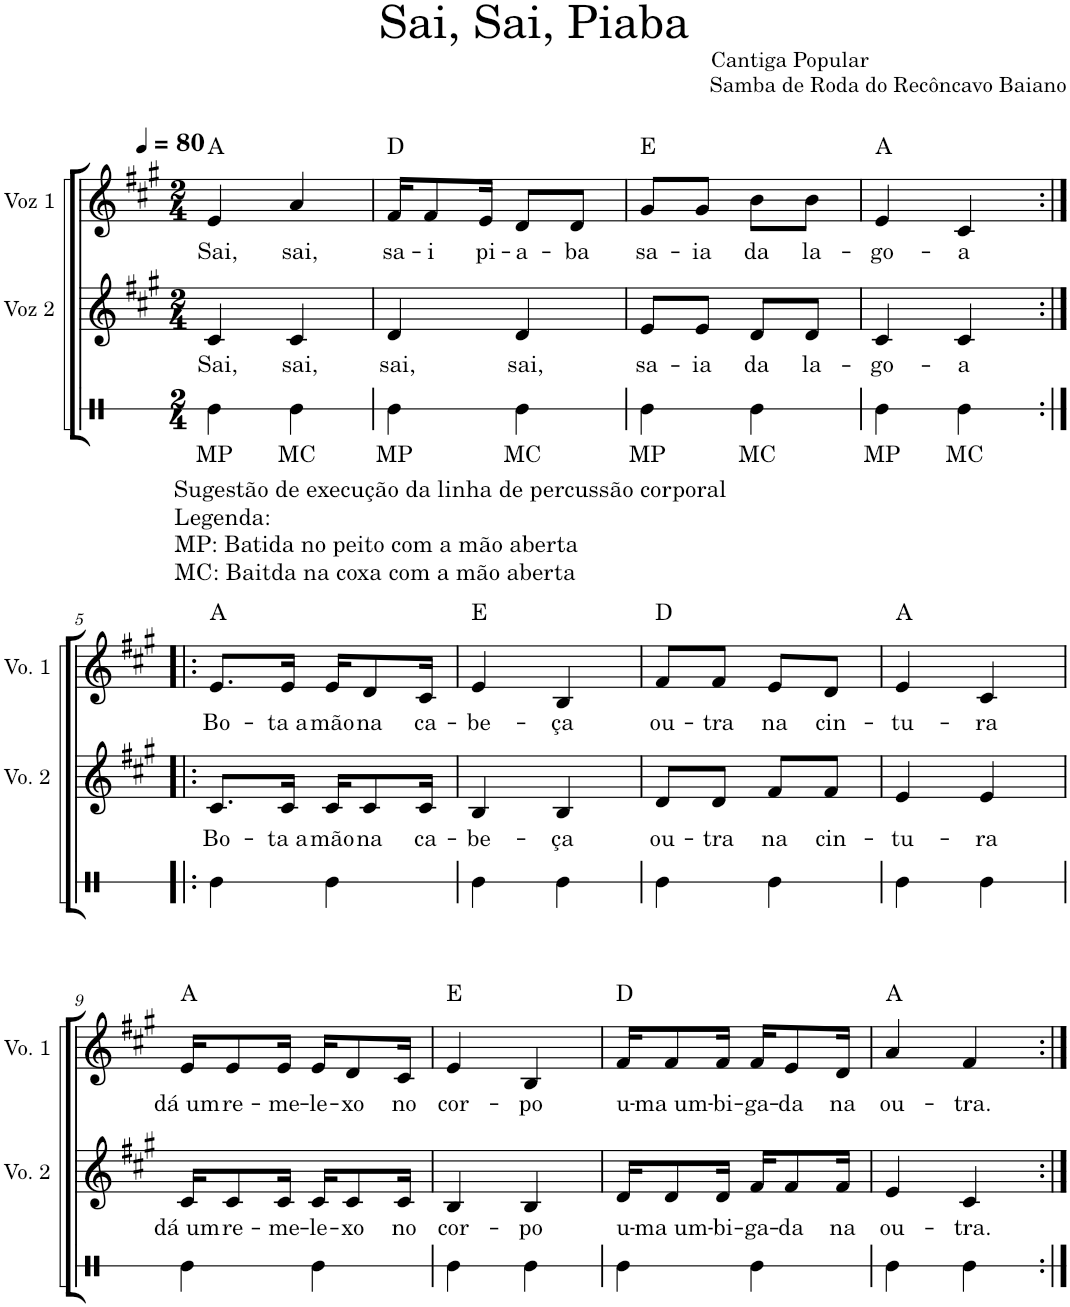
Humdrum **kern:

**kern	**text	**kern	**text	**kern	**text	**harte
*part3	*part3	*part2	*part2	*part1	*part1	*part1
*staff3	*staff3	*staff2	*staff2	*staff1	*staff1	*
*I"Voz 3	*	*I"Voz 2	*	*I"Voz 1	*	*
*	*	*I'Vo. 2	*	*I'Vo. 1	*	*
*stria1	*	*	*	*	*	*
*clefX	*	*clefG2	*	*clefG2	*	*
*k[f#c#g#]	*	*k[f#c#g#]	*	*k[f#c#g#]	*	*
*M2/4	*	*M2/4	*	*M2/4	*	*
*MM80	*	*MM80	*	*MM80	*	*
=1	=1	=1	=1	=1	=1	=1
!LO:TX:b:t=Sugestão de execução da linha de percussão corporal	!	!	!	!	!	!
!LO:TX:b:t=Legenda&colon;	!	!	!	!	!	!
!LO:TX:b:t=MP&colon; Batida no peito com a mão aberta	!	!	!	!	!	!
!LO:TX:b:t=MC&colon; Baitda na coxa com a mão aberta	!	!	!	!	!	!
!	!LO:LY:b	!	!LO:LY:b	!	!LO:LY:b	!
4Re\	MP	4c#/	Sai,	4e/	Sai,	A:maj
!	!LO:LY:b	!	!LO:LY:b	!	!LO:LY:b	!
4Re\	MC	4c#/	sai,	4a/	sai,	.
=2	=2	=2	=2	=2	=2	=2
!	!LO:LY:b	!	!LO:LY:b	!	!LO:LY:b	!
4Re\	MP	4d/	sai,	16f#/KL	sa-	D:maj
!	!	!	!	!	!LO:LY:b	!
.	.	.	.	8f#/	-i	.
!	!	!	!	!	!LO:LY:b	!
.	.	.	.	16e/Jk	pi-	.
!	!LO:LY:b	!	!LO:LY:b	!	!LO:LY:b	!
4Re\	MC	4d/	sai,	8d/L	-a-	.
!	!	!	!	!	!LO:LY:b	!
.	.	.	.	8d/J	-ba	.
=3	=3	=3	=3	=3	=3	=3
!	!LO:LY:b	!	!LO:LY:b	!	!LO:LY:b	!
4Re\	MP	8e/L	sa-	8g#/L	sa-	E:maj
!	!	!	!LO:LY:b	!	!LO:LY:b	!
.	.	8e/J	-ia	8g#/J	-ia	.
!	!LO:LY:b	!	!LO:LY:b	!	!LO:LY:b	!
4Re\	MC	8d/L	da	8b\L	da	.
!	!	!	!LO:LY:b	!	!LO:LY:b	!
.	.	8d/J	la-	8b\J	la-	.
=4	=4	=4	=4	=4	=4	=4
!	!LO:LY:b	!	!LO:LY:b	!	!LO:LY:b	!
4Re\	MP	4c#/	-go-	4e/	-go-	A:maj
!	!LO:LY:b	!	!LO:LY:b	!	!LO:LY:b	!
4Re\	MC	4c#/	-a	4c#/	-a	.
!!LO:LB:g=z
=5:|!|:	=5:|!|:	=5:|!|:	=5:|!|:	=5:|!|:	=5:|!|:	=5:|!|:
!	!	!	!LO:LY:b	!	!LO:LY:b	!
4Re\	.	8.c#/L	Bo-	8.e/L	Bo-	A:maj
!	!	!	!LO:LY:b	!	!LO:LY:b	!
.	.	16c#/Jk	-ta a	16e/Jk	-ta a	.
!	!	!	!LO:LY:b	!	!LO:LY:b	!
4Re\	.	16c#/KL	mão	16e/KL	mão	.
!	!	!	!LO:LY:b	!	!LO:LY:b	!
.	.	8c#/	na	8d/	na	.
!	!	!	!LO:LY:b	!	!LO:LY:b	!
.	.	16c#/Jk	ca-	16c#/Jk	ca-	.
=6	=6	=6	=6	=6	=6	=6
!	!	!	!LO:LY:b	!	!LO:LY:b	!
4Re\	.	4B/	-be-	4e/	-be-	E:maj
!	!	!	!LO:LY:b	!	!LO:LY:b	!
4Re\	.	4B/	-ça	4B/	-ça	.
=7	=7	=7	=7	=7	=7	=7
!	!	!	!LO:LY:b	!	!LO:LY:b	!
4Re\	.	8d/L	ou-	8f#/L	ou-	D:maj
!	!	!	!LO:LY:b	!	!LO:LY:b	!
.	.	8d/J	-tra	8f#/J	-tra	.
!	!	!	!LO:LY:b	!	!LO:LY:b	!
4Re\	.	8f#/L	na	8e/L	na	.
!	!	!	!LO:LY:b	!	!LO:LY:b	!
.	.	8f#/J	cin-	8d/J	cin-	.
=8	=8	=8	=8	=8	=8	=8
!	!	!	!LO:LY:b	!	!LO:LY:b	!
4Re\	.	4e/	-tu-	4e/	-tu-	A:maj
!	!	!	!LO:LY:b	!	!LO:LY:b	!
4Re\	.	4e/	-ra	4c#/	-ra	.
!!LO:LB:g=z
=9	=9	=9	=9	=9	=9	=9
!	!	!	!LO:LY:b	!	!LO:LY:b	!
4Re\	.	16c#/KL	dá um	16e/KL	dá um	A:maj
!	!	!	!LO:LY:b	!	!LO:LY:b	!
.	.	8c#/	re-	8e/	re-	.
!	!	!	!LO:LY:b	!	!LO:LY:b	!
.	.	16c#/Jk	-me-	16e/Jk	-me-	.
!	!	!	!LO:LY:b	!	!LO:LY:b	!
4Re\	.	16c#/KL	-le-	16e/KL	-le-	.
!	!	!	!LO:LY:b	!	!LO:LY:b	!
.	.	8c#/	-xo	8d/	-xo	.
!	!	!	!LO:LY:b	!	!LO:LY:b	!
.	.	16c#/Jk	no	16c#/Jk	no	.
=10	=10	=10	=10	=10	=10	=10
!	!	!	!LO:LY:b	!	!LO:LY:b	!
4Re\	.	4B/	cor-	4e/	cor-	E:maj
!	!	!	!LO:LY:b	!	!LO:LY:b	!
4Re\	.	4B/	-po	4B/	-po	.
=11	=11	=11	=11	=11	=11	=11
!	!	!	!LO:LY:b	!	!LO:LY:b	!
4Re\	.	16d/KL	u-	16f#/KL	u-	D:maj
!	!	!	!LO:LY:b	!	!LO:LY:b	!
.	.	8d/	-ma um-	8f#/	-ma um-	.
!	!	!	!LO:LY:b	!	!LO:LY:b	!
.	.	16d/Jk	-bi-	16f#/Jk	-bi-	.
!	!	!	!LO:LY:b	!	!LO:LY:b	!
4Re\	.	16f#/KL	-ga-	16f#/KL	-ga-	.
!	!	!	!LO:LY:b	!	!LO:LY:b	!
.	.	8f#/	-da	8e/	-da	.
!	!	!	!LO:LY:b	!	!LO:LY:b	!
.	.	16f#/Jk	na	16d/Jk	na	.
=12	=12	=12	=12	=12	=12	=12
!	!	!	!LO:LY:b	!	!LO:LY:b	!
4Re\	.	4e/	ou-	4a/	ou-	A:maj
!	!	!	!LO:LY:b	!	!LO:LY:b	!
4Re\	.	4c#/	-tra.	4f#/	-tra.	.
=:|!	=:|!	=:|!	=:|!	=:|!	=:|!	=:|!
*-	*-	*-	*-	*-	*-	*-
